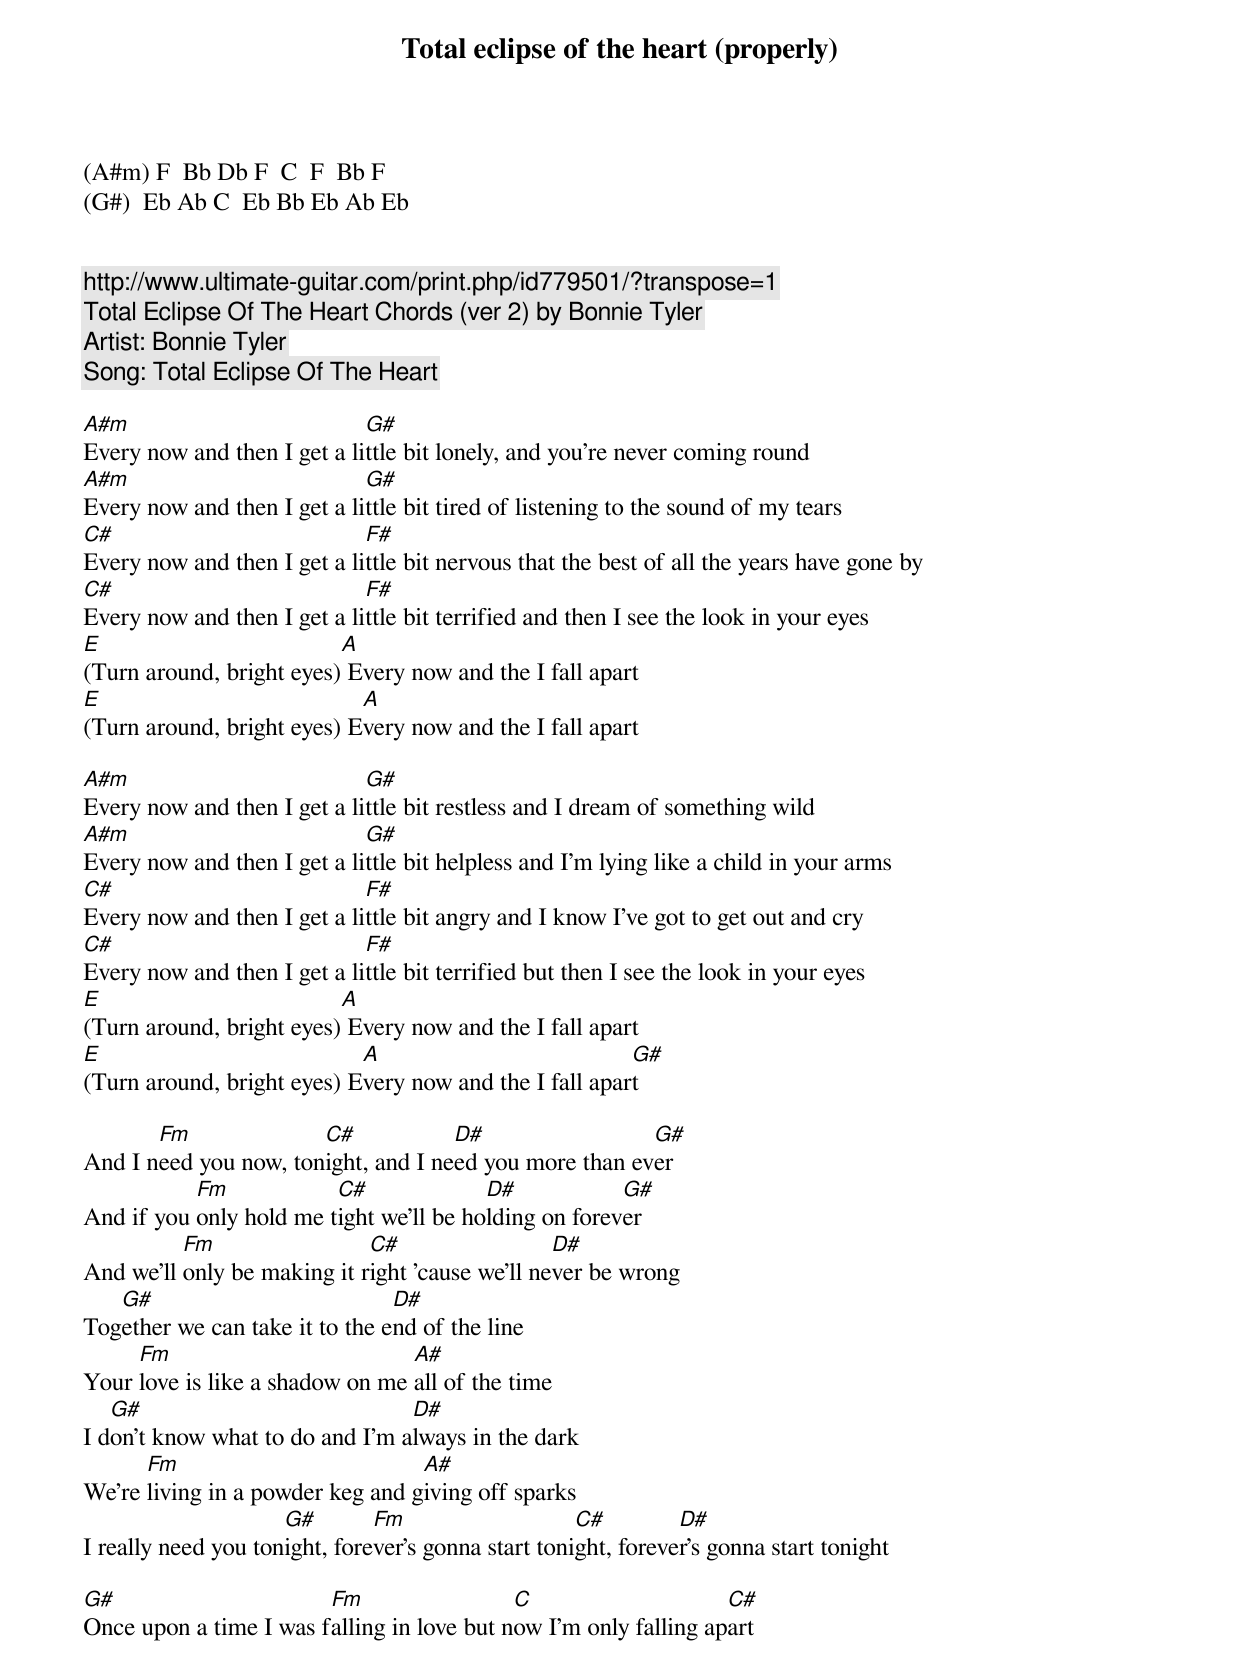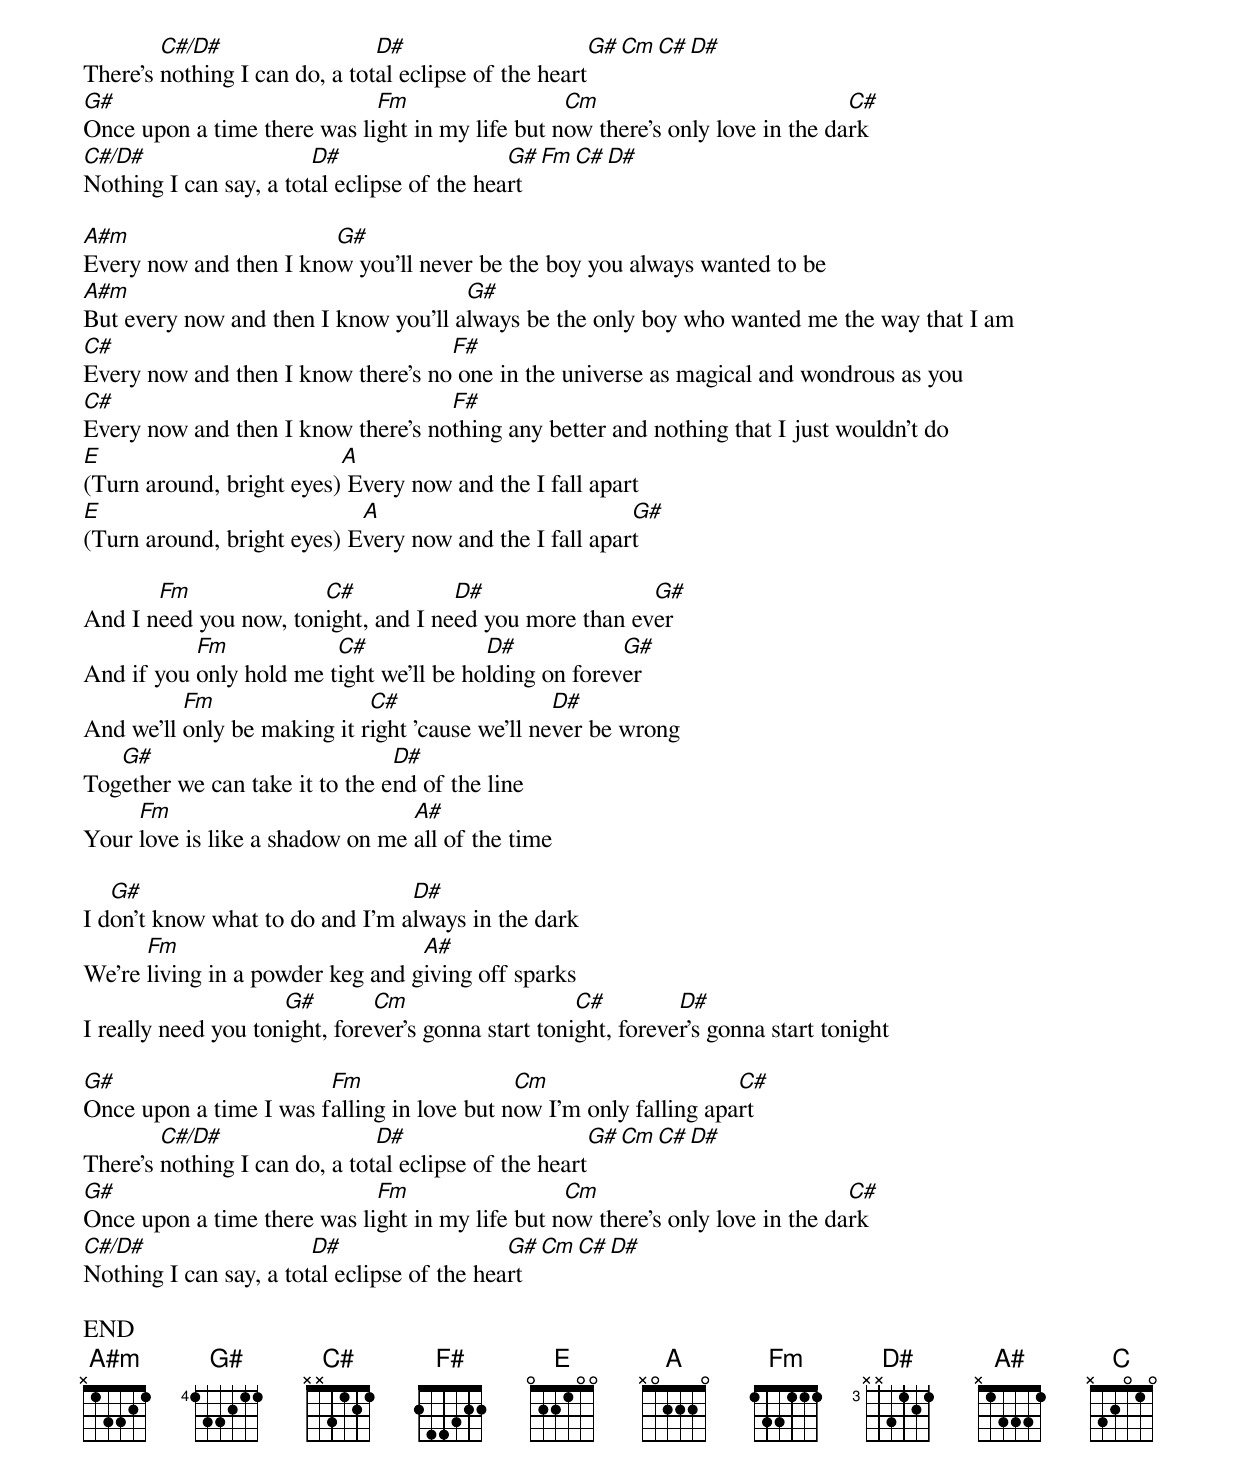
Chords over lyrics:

Total eclipse of the heart (properly)

(A#m) F  Bb Db F  C  F  Bb F
(G#)  Eb Ab C  Eb Bb Eb Ab Eb


http://www.ultimate-guitar.com/print.php/id779501/?transpose=1
Total Eclipse Of The Heart Chords (ver 2) by Bonnie Tyler
Artist: Bonnie Tyler
Song: Total Eclipse Of The Heart

A#m                          G#
Every now and then I get a little bit lonely, and you're never coming round
A#m                          G#
Every now and then I get a little bit tired of listening to the sound of my tears
C#                           F#
Every now and then I get a little bit nervous that the best of all the years have gone by
C#                           F#
Every now and then I get a little bit terrified and then I see the look in your eyes
E                         A
(Turn around, bright eyes) Every now and the I fall apart
E          		    A
(Turn around, bright eyes) Every now and the I fall apart

A#m                          G#
Every now and then I get a little bit restless and I dream of something wild
A#m                          G#
Every now and then I get a little bit helpless and I'm lying like a child in your arms
C#                           F#
Every now and then I get a little bit angry and I know I've got to get out and cry
C#                           F#
Every now and then I get a little bit terrified but then I see the look in your eyes
E                         A
(Turn around, bright eyes) Every now and the I fall apart
E          		    A				G#
(Turn around, bright eyes) Every now and the I fall apart

       Fm              C#            D#                 G#
And I need you now, tonight, and I need you more than ever
           Fm            C#              D#            G#
And if you only hold me tight we'll be holding on forever
          Fm                 C#                  D#
And we'll only be making it right 'cause we'll never be wrong
   G#                           D#
Together we can take it to the end of the line
     Fm                          A#
Your love is like a shadow on me all of the time
   G#                            D#
I don't know what to do and I'm always in the dark
      Fm                          A#
We're living in a powder keg and giving off sparks
                     G#        Fm                    C#		D#
I really need you tonight, forever's gonna start tonight, forever's gonna start tonight

G#                      Fm                  C                     C#
Once upon a time I was falling in love but now I'm only falling apart
        C#/D#                  D#			    G#    Cm  C#  D#
There's nothing I can do, a total eclipse of the heart
G#                           Fm                  Cm                            C#
Once upon a time there was light in my life but now there's only love in the dark
C#/D#                   D#		     G#    Fm  C#  D#
Nothing I can say, a total eclipse of the heart

A#m                     G#
Every now and then I know you'll never be the boy you always wanted to be
A#m                                   G#
But every now and then I know you'll always be the only boy who wanted me the way that I am
C#                                  F#
Every now and then I know there's no one in the universe as magical and wondrous as you
C#                                  F#
Every now and then I know there's nothing any better and nothing that I just wouldn't do
E                         A
(Turn around, bright eyes) Every now and the I fall apart
E          		    A				G#
(Turn around, bright eyes) Every now and the I fall apart

       Fm              C#            D#                 G#
And I need you now, tonight, and I need you more than ever
           Fm            C#              D#            G#
And if you only hold me tight we'll be holding on forever
          Fm                 C#                  D#
And we'll only be making it right 'cause we'll never be wrong
   G#                           D#
Together we can take it to the end of the line
     Fm                          A#
Your love is like a shadow on me all of the time

   G#                            D#
I don't know what to do and I'm always in the dark
      Fm                          A#
We're living in a powder keg and giving off sparks
                     G#        Cm                    C#		D#
I really need you tonight, forever's gonna start tonight, forever's gonna start tonight

G#                      Fm                  Cm                     C#
Once upon a time I was falling in love but now I'm only falling apart
        C#/D#                  D#			    G#    Cm  C#  D#
There's nothing I can do, a total eclipse of the heart
G#                           Fm                  Cm                            C#
Once upon a time there was light in my life but now there's only love in the dark
C#/D#                   D#		     G#    Cm  C#  D#
Nothing I can say, a total eclipse of the heart

END
